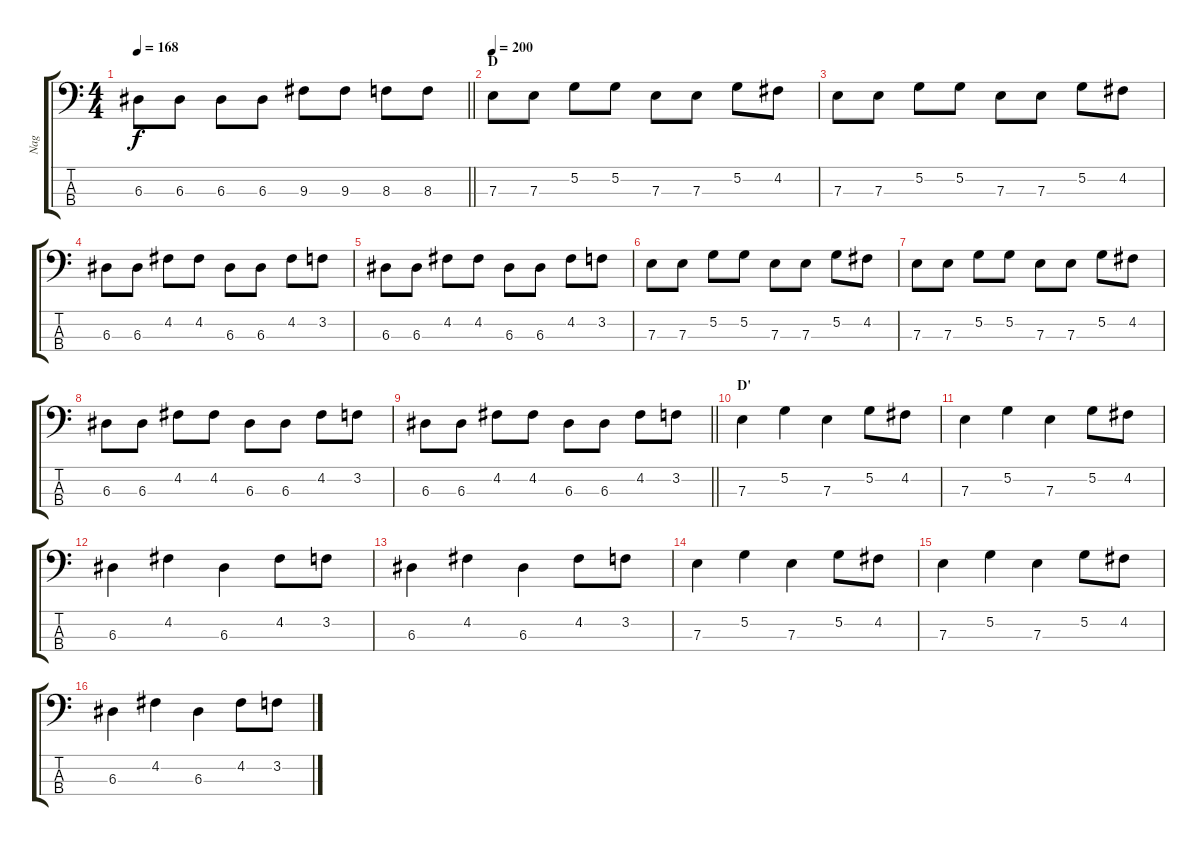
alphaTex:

\track ("Nag" "Nag") {instrument electricbassfinger}
\staff {score tabs}
\tuning (G2 D2 A1 E1) {hide}
\ts (4 4)
\tempo 168
\clef f4
\barLineRight lightlight
\ks c
6.3.8{dy f} 6.3.8 6.3.8 6.3.8 9.3.8 9.3.8 8.3.8 8.3.8 |
\section ("" "D")
\tempo 200
7.3.8 7.3.8 5.2.8 5.2.8 7.3.8 7.3.8 5.2.8 4.2.8 |
7.3.8 7.3.8 5.2.8 5.2.8 7.3.8 7.3.8 5.2.8 4.2.8 |
6.3.8 6.3.8 4.2.8 4.2.8 6.3.8 6.3.8 4.2.8 3.2.8 |
6.3.8 6.3.8 4.2.8 4.2.8 6.3.8 6.3.8 4.2.8 3.2.8 |
7.3.8 7.3.8 5.2.8 5.2.8 7.3.8 7.3.8 5.2.8 4.2.8 |
7.3.8 7.3.8 5.2.8 5.2.8 7.3.8 7.3.8 5.2.8 4.2.8 |
6.3.8 6.3.8 4.2.8 4.2.8 6.3.8 6.3.8 4.2.8 3.2.8 |
\barLineRight lightlight
6.3.8 6.3.8 4.2.8 4.2.8 6.3.8 6.3.8 4.2.8 3.2.8 |
\section ("" "D'")
7.3.4 5.2.4 7.3.4 5.2.8 4.2.8 |
7.3.4 5.2.4 7.3.4 5.2.8 4.2.8 |
6.3.4 4.2.4 6.3.4 4.2.8 3.2.8 |
6.3.4 4.2.4 6.3.4 4.2.8 3.2.8 |
7.3.4 5.2.4 7.3.4 5.2.8 4.2.8 |
7.3.4 5.2.4 7.3.4 5.2.8 4.2.8 |
6.3.4 4.2.4 6.3.4 4.2.8 3.2.8
